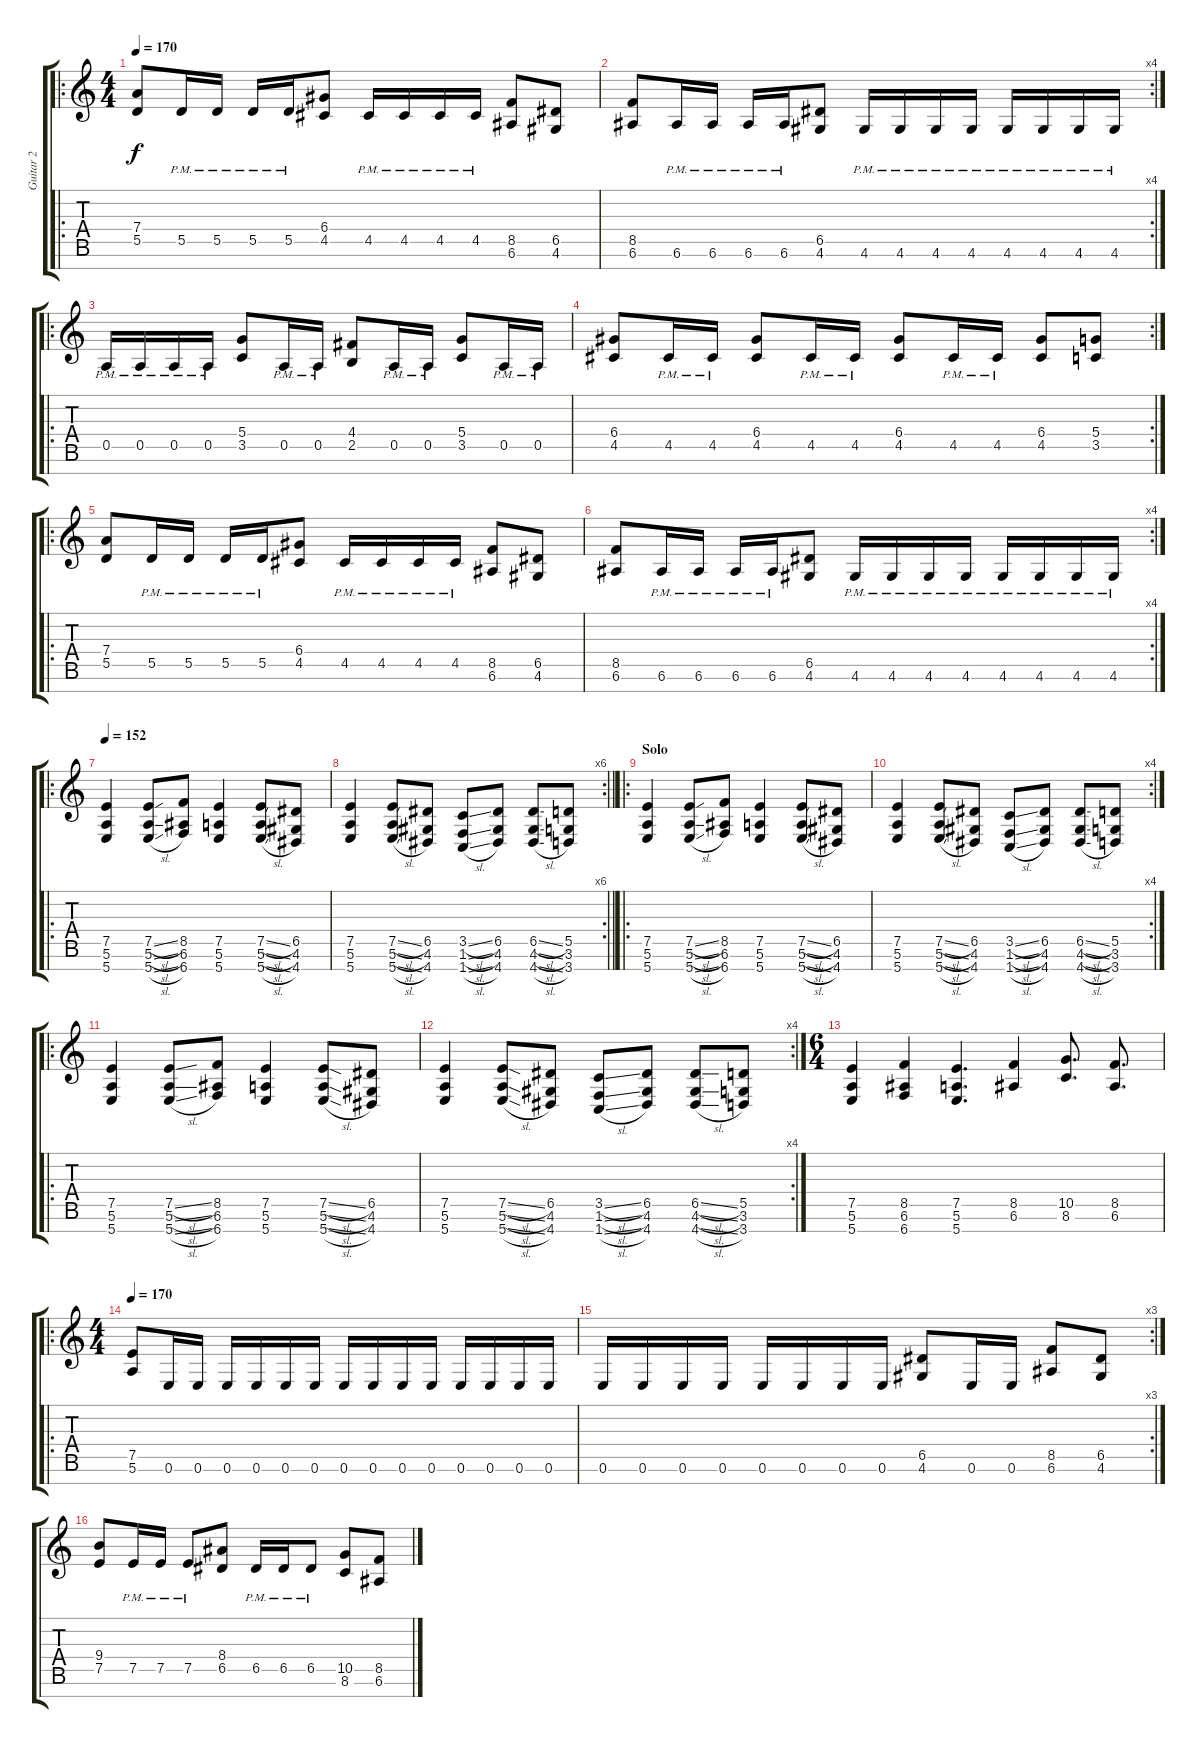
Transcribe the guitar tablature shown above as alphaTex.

\track ("Guitar 2" "Guitar 2") {instrument distortionguitar}
\staff {score tabs}
\tuning (E4 B3 G3 D3 A2 E2 B1) {hide}
\ro
\ts (4 4)
\tempo 170
\clef g2
\ks c
(7.4 5.5).8{dy f} 5.5{pm}.16 5.5{pm}.16 5.5{pm}.16 5.5{pm}.16 (6.4 4.5).8 4.5{pm}.16 4.5{pm}.16 4.5{pm}.16 4.5{pm}.16 (8.5 6.6).8 (6.5 4.6).8 |
\rc 4
(8.5 6.6).8 6.6{pm}.16 6.6{pm}.16 6.6{pm}.16 6.6{pm}.16 (6.5 4.6).8 4.6{pm}.16 4.6{pm}.16 4.6{pm}.16 4.6{pm}.16 4.6{pm}.16 4.6{pm}.16 4.6{pm}.16 4.6{pm}.16 |
\ro
0.5{pm}.16 0.5{pm}.16 0.5{pm}.16 0.5{pm}.16 (5.4 3.5).8 0.5{pm}.16 0.5{pm}.16 (4.4 2.5).8 0.5{pm}.16 0.5{pm}.16 (5.4 3.5).8 0.5{pm}.16 0.5{pm}.16 |
\rc 2
(6.4 4.5).8 4.5{pm}.16 4.5{pm}.16 (6.4 4.5).8 4.5{pm}.16 4.5{pm}.16 (6.4 4.5).8 4.5{pm}.16 4.5{pm}.16 (6.4 4.5).8 (5.4 3.5).8 |
\ro
(7.4 5.5).8 5.5{pm}.16 5.5{pm}.16 5.5{pm}.16 5.5{pm}.16 (6.4 4.5).8 4.5{pm}.16 4.5{pm}.16 4.5{pm}.16 4.5{pm}.16 (8.5 6.6).8 (6.5 4.6).8 |
\rc 4
(8.5 6.6).8 6.6{pm}.16 6.6{pm}.16 6.6{pm}.16 6.6{pm}.16 (6.5 4.6).8 4.6{pm}.16 4.6{pm}.16 4.6{pm}.16 4.6{pm}.16 4.6{pm}.16 4.6{pm}.16 4.6{pm}.16 4.6{pm}.16 |
\ro
\tempo 152
(7.5 5.6 5.7).4 (7.5{sl} 5.6{sl} 5.7{sl}).8 (8.5 6.6 6.7).8 (7.5 5.6 5.7).4 (7.5{sl} 5.6{sl} 5.7{sl}).8 (6.5 4.6 4.7).8 |
\rc 6
\barLineRight lightlight
(7.5 5.6 5.7).4 (7.5{sl} 5.6{sl} 5.7{sl}).8 (6.5 4.6 4.7).8 (3.5{sl} 1.6{sl} 1.7{sl}).8 (6.5 4.6 4.7).8 (6.5{sl} 4.6{sl} 4.7{sl}).8 (5.5 3.6 3.7).8 |
\ro
\section ("" "Solo")
(7.5 5.6 5.7).4 (7.5{sl} 5.6{sl} 5.7{sl}).8 (8.5 6.6 6.7).8 (7.5 5.6 5.7).4 (7.5{sl} 5.6{sl} 5.7{sl}).8 (6.5 4.6 4.7).8 |
\rc 4
(7.5 5.6 5.7).4 (7.5{sl} 5.6{sl} 5.7{sl}).8 (6.5 4.6 4.7).8 (3.5{sl} 1.6{sl} 1.7{sl}).8 (6.5 4.6 4.7).8 (6.5{sl} 4.6{sl} 4.7{sl}).8 (5.5 3.6 3.7).8 |
\ro
(7.5 5.6 5.7).4 (7.5{sl} 5.6{sl} 5.7{sl}).8 (8.5 6.6 6.7).8 (7.5 5.6 5.7).4 (7.5{sl} 5.6{sl} 5.7{sl}).8 (6.5 4.6 4.7).8 |
\rc 4
(7.5 5.6 5.7).4 (7.5{sl} 5.6{sl} 5.7{sl}).8 (6.5 4.6 4.7).8 (3.5{sl} 1.6{sl} 1.7{sl}).8 (6.5 4.6 4.7).8 (6.5{sl} 4.6{sl} 4.7{sl}).8 (5.5 3.6 3.7).8 |
\ts (6 4)
(7.5 5.6 5.7).4 (8.5 6.6 6.7).4 (7.5 5.6 5.7).4{d} (8.5 6.6).4 (10.5 8.6).8{d} (8.5 6.6).8{d} |
\ro
\ts (4 4)
\tempo 170
(7.5 5.6).8 0.6.16 0.6.16 0.6.16 0.6.16 0.6.16 0.6.16 0.6.16 0.6.16 0.6.16 0.6.16 0.6.16 0.6.16 0.6.16 0.6.16 |
\rc 3
0.6.16 0.6.16 0.6.16 0.6.16 0.6.16 0.6.16 0.6.16 0.6.16 (6.5 4.6).8 0.6.16 0.6.16 (8.5 6.6).8 (6.5 4.6).8 |
(9.4 7.5).8 7.5{pm}.16 7.5{pm}.16 7.5{pm}.8 (8.4 6.5).8 6.5{pm}.16 6.5{pm}.16 6.5{pm}.8 (10.5 8.6).8 (8.5 6.6).8
